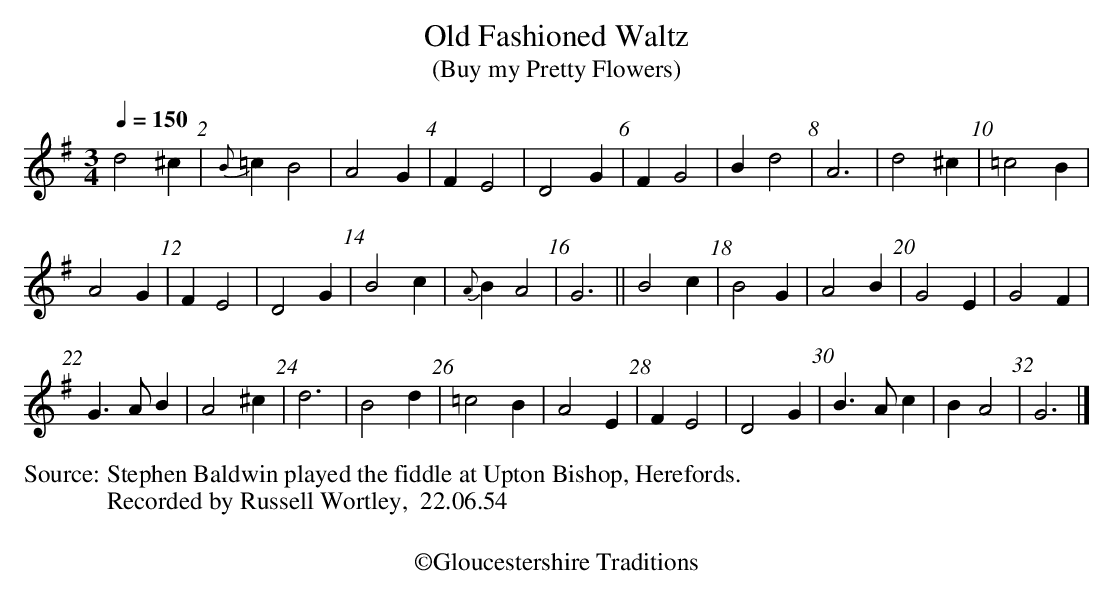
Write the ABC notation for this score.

X:1
T:Old Fashioned Waltz
T:(Buy my Pretty Flowers)
Q:1/4=150
M:3/4
L:1/8
K:G
 d4 ^c2 | {B}=c2 B4 | A4 G2 | F2 E4 | D4 G2 | F2 G4 | B2 d4 | A6 | d4 ^c2 | =c4 B2 |
A4 G2 | F2 E4 | D4 G2 | B4 c2 | {A}B2 A4 | G6 || B4 c2 | B4 G2 | A4 B2 | G4 E2 | G4 F2 |
G3 A B2 | A4 ^c2 | d6 | B4 d2 | =c4 B2 | A4 E2 | F2 E4 | D4 G2 | B3 Ac2 | B2 A4 | G6 |]
